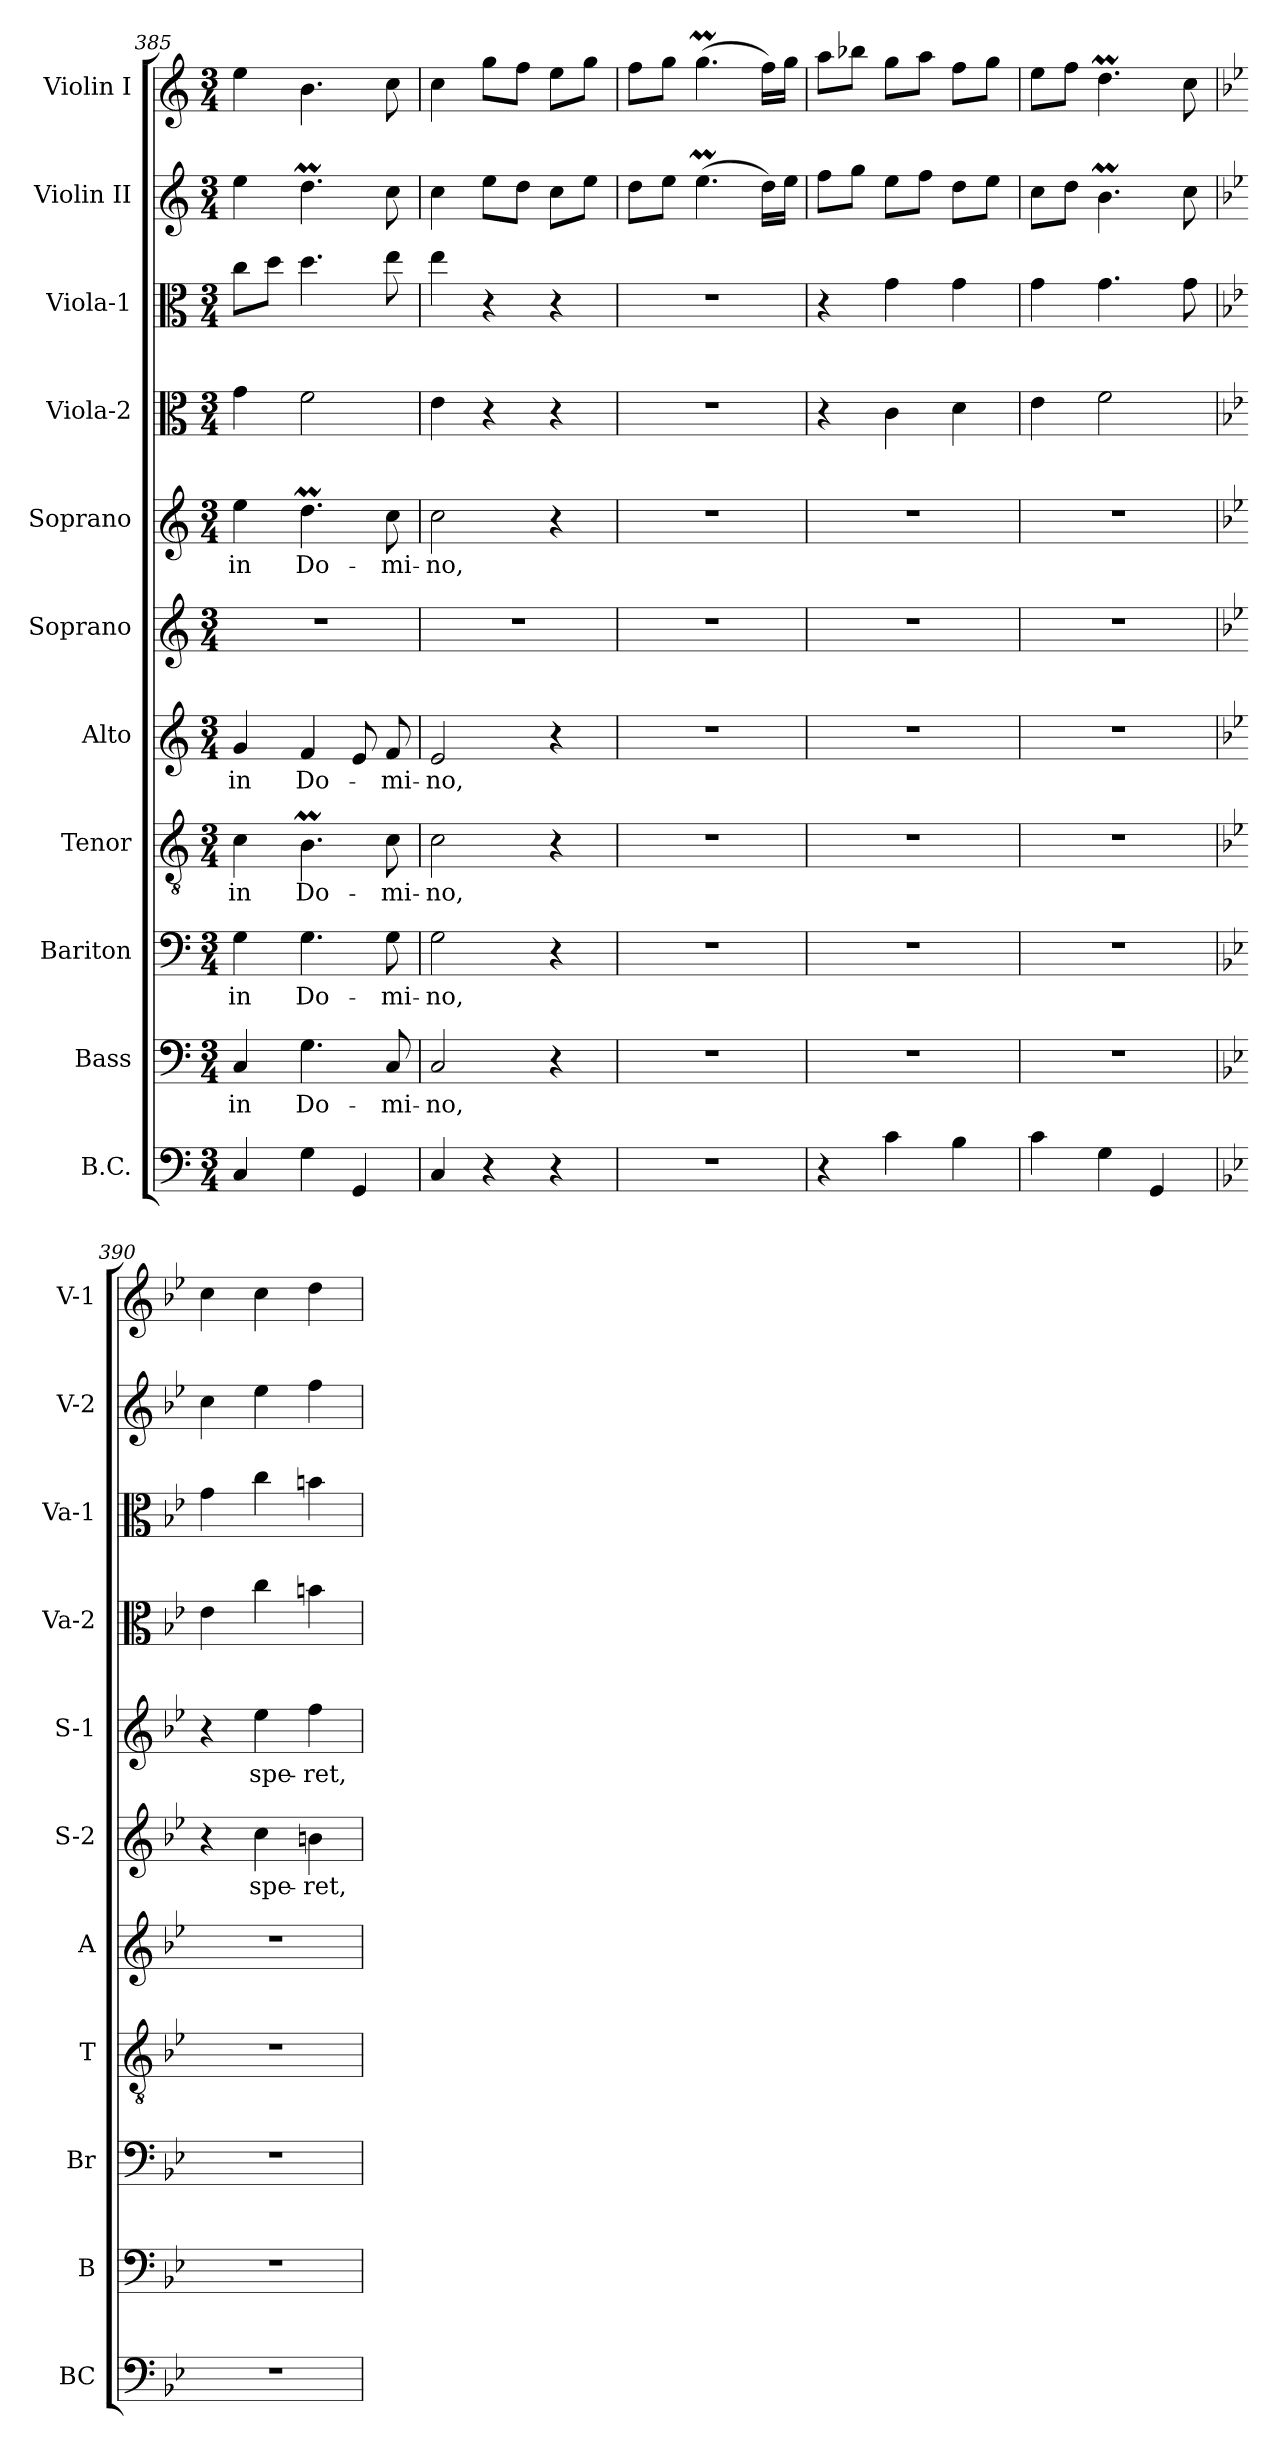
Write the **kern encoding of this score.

**kern	**kern	**text	**kern	**text	**kern	**text	**kern	**text	**kern	**text	**kern	**text	**kern	**kern	**kern	**kern
*part11	*part10	*part10	*part9	*part9	*part8	*part8	*part7	*part7	*part6	*part6	*part5	*part5	*part4	*part3	*part2	*part1
*staff11	*staff10	*staff10	*staff9	*staff9	*staff8	*staff8	*staff7	*staff7	*staff6	*staff6	*staff5	*staff5	*staff4	*staff3	*staff2	*staff1
*I"B.C.	*I"Bass	*	*I"Bariton	*	*I"Tenor	*	*I"Alto	*	*I"Soprano	*	*I"Soprano	*	*I"Viola-2	*I"Viola-1	*I"Violin II	*I"Violin I
*I'BC	*I'B	*	*I'Br	*	*I'T	*	*I'A	*	*I'S-2	*	*I'S-1	*	*I'Va-2	*I'Va-1	*I'V-2	*I'V-1
*clefF4	*clefF4	*	*clefF4	*	*clefGv2	*	*clefG2	*	*clefG2	*	*clefG2	*	*clefC3	*clefC3	*clefG2	*clefG2
*k[]	*k[]	*	*k[]	*	*k[]	*	*k[]	*	*k[]	*	*k[]	*	*k[]	*k[]	*k[]	*k[]
*C:	*C:	*	*C:	*	*C:	*	*C:	*	*C:	*	*C:	*	*C:	*C:	*C:	*C:
*M3/4	*M3/4	*	*M3/4	*	*M3/4	*	*M3/4	*	*M3/4	*	*M3/4	*	*M3/4	*M3/4	*M3/4	*M3/4
=385	=385	=385	=385	=385	=385	=385	=385	=385	=385	=385	=385	=385	=385	=385	=385	=385
!	!	!LO:LY:b	!	!LO:LY:b	!	!LO:LY:b	!	!LO:LY:b	!	!	!	!LO:LY:b	!	!	!	!
4C/	4C/	in	4G\	in	4c\	in	4g/	in	2.r	.	4ee\	in	4g\	8cc\L	4ee\	4ee\
.	.	.	.	.	.	.	.	.	.	.	.	.	.	8dd\J	.	.
!	!	!LO:LY:b	!	!LO:LY:b	!	!LO:LY:b	!	!LO:LY:b	!	!	!	!LO:LY:b	!	!	!	!
4G\	4.G\	Do-	4.G\	Do-	4.Bm\	Do-	4f/	Do-	.	.	4.ddM\	Do-	2f\	4.dd\	4.ddM\	4.b\
4GG/	.	.	.	.	.	.	8e/	.	.	.	.	.	.	.	.	.
!	!	!LO:LY:b	!	!LO:LY:b	!	!LO:LY:b	!	!LO:LY:b	!	!	!	!LO:LY:b	!	!	!	!
.	8C/	-mi-	8G\	-mi-	8c\	-mi-	8f/	-mi-	.	.	8cc\	-mi-	.	8ee\	8cc\	8cc\
=386	=386	=386	=386	=386	=386	=386	=386	=386	=386	=386	=386	=386	=386	=386	=386	=386
!	!	!LO:LY:b	!	!LO:LY:b	!	!LO:LY:b	!	!LO:LY:b	!	!	!	!LO:LY:b	!	!	!	!
4C/	2C/	-no,	2G\	-no,	2c\	-no,	2e/	-no,	2.r	.	2cc\	-no,	4e\	4ee\	4cc\	4cc\
4r	.	.	.	.	.	.	.	.	.	.	.	.	4r	4r	8ee\L	8gg\L
.	.	.	.	.	.	.	.	.	.	.	.	.	.	.	8dd\J	8ff\J
4r	4r	.	4r	.	4r	.	4r	.	.	.	4r	.	4r	4r	8cc\L	8ee\L
.	.	.	.	.	.	.	.	.	.	.	.	.	.	.	8ee\J	8gg\J
=387	=387	=387	=387	=387	=387	=387	=387	=387	=387	=387	=387	=387	=387	=387	=387	=387
2.r	2.r	.	2.r	.	2.r	.	2.r	.	2.r	.	2.r	.	2.r	2.r	8dd\L	8ff\L
.	.	.	.	.	.	.	.	.	.	.	.	.	.	.	8ee\J	8gg\J
.	.	.	.	.	.	.	.	.	.	.	.	.	.	.	(>4.eem\	(>4.ggM\
.	.	.	.	.	.	.	.	.	.	.	.	.	.	.	16dd\LL)	16ff\LL)
.	.	.	.	.	.	.	.	.	.	.	.	.	.	.	16ee\JJ	16gg\JJ
=388	=388	=388	=388	=388	=388	=388	=388	=388	=388	=388	=388	=388	=388	=388	=388	=388
4r	2.r	.	2.r	.	2.r	.	2.r	.	2.r	.	2.r	.	4r	4r	8ff\L	8aa\L
.	.	.	.	.	.	.	.	.	.	.	.	.	.	.	8gg\J	8bb-X\J
4c\	.	.	.	.	.	.	.	.	.	.	.	.	4c\	4g\	8ee\L	8gg\L
.	.	.	.	.	.	.	.	.	.	.	.	.	.	.	8ff\J	8aa\J
4B\	.	.	.	.	.	.	.	.	.	.	.	.	4d\	4g\	8dd\L	8ff\L
.	.	.	.	.	.	.	.	.	.	.	.	.	.	.	8ee\J	8gg\J
!!LO:PB:g=z
=389	=389	=389	=389	=389	=389	=389	=389	=389	=389	=389	=389	=389	=389	=389	=389	=389
4c\	2.r	.	2.r	.	2.r	.	2.r	.	2.r	.	2.r	.	4e\	4g\	8cc\L	8ee\L
.	.	.	.	.	.	.	.	.	.	.	.	.	.	.	8dd\J	8ff\J
4G\	.	.	.	.	.	.	.	.	.	.	.	.	2f\	4.g\	4.bm\	4.ddM\
4GG/	.	.	.	.	.	.	.	.	.	.	.	.	.	.	.	.
.	.	.	.	.	.	.	.	.	.	.	.	.	.	8g\	8cc\	8cc\
=390	=390	=390	=390	=390	=390	=390	=390	=390	=390	=390	=390	=390	=390	=390	=390	=390
*k[b-e-]	*k[b-e-]	*	*k[b-e-]	*	*k[b-e-]	*	*k[b-e-]	*	*k[b-e-]	*	*k[b-e-]	*	*k[b-e-]	*k[b-e-]	*k[b-e-]	*k[b-e-]
*B-:	*B-:	*	*B-:	*	*B-:	*	*B-:	*	*B-:	*	*B-:	*	*B-:	*B-:	*B-:	*B-:
2.r	2.r	.	2.r	.	2.r	.	2.r	.	4r	.	4r	.	4e-\	4g\	4cc\	4cc\
!	!	!	!	!	!	!	!	!	!	!LO:LY:b	!	!LO:LY:b	!	!	!	!
.	.	.	.	.	.	.	.	.	4cc\	spe-	4ee-\	spe-	4cc\	4cc\	4ee-\	4cc\
!	!	!	!	!	!	!	!	!	!	!LO:LY:b	!	!LO:LY:b	!	!	!	!
.	.	.	.	.	.	.	.	.	4bn\	-ret,	4ff\	-ret,	4bn\	4bn\	4ff\	4dd\
=	=	=	=	=	=	=	=	=	=	=	=	=	=	=	=	=
*-	*-	*-	*-	*-	*-	*-	*-	*-	*-	*-	*-	*-	*-	*-	*-	*-
